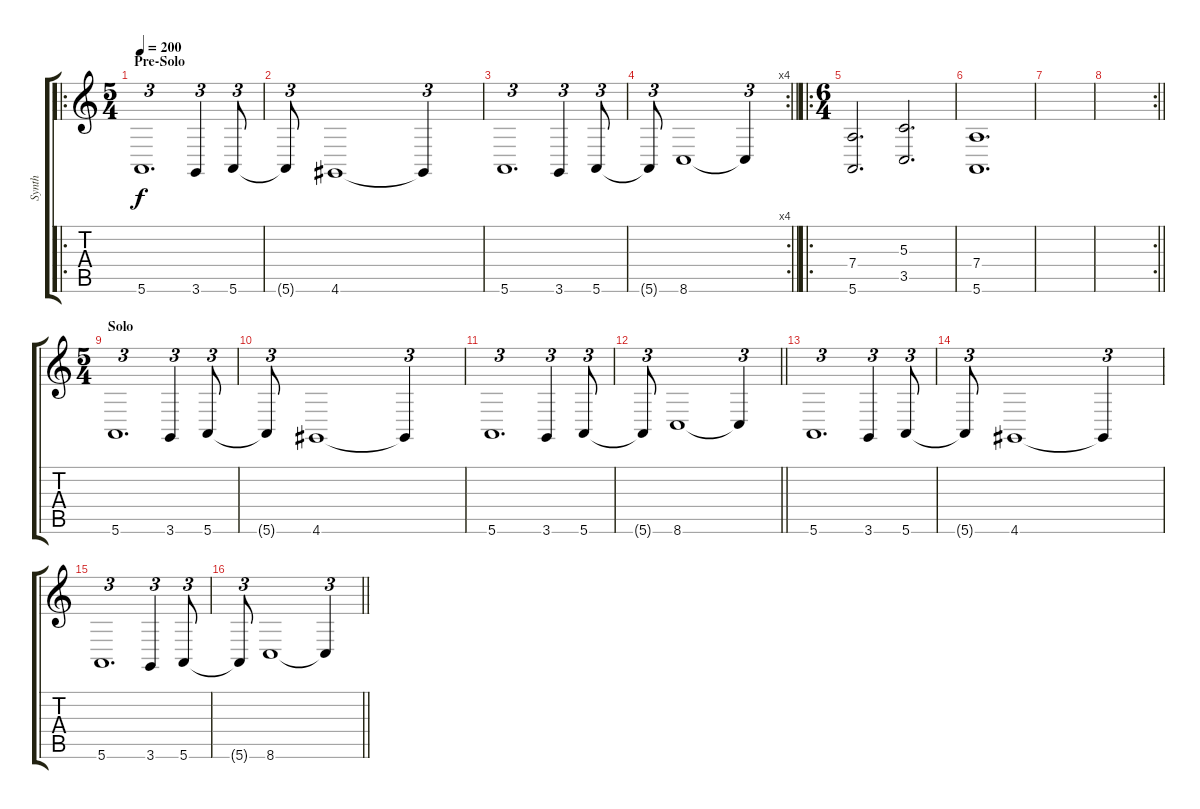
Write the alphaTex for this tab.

\track ("Synth" "Synth") {instrument choiraahs}
\staff {score tabs}
\tuning (E4 B3 G3 D3 A2 E2) {hide}
\ro
\ts (5 4)
\section ("" "Pre-Solo")
\tempo 200
\clef g2
\ks c
5.6.1{d tu (3 2) dy f} 3.6.4{tu (3 2)} 5.6.8{tu (3 2)} |
5.6{t}.8{tu (3 2)} 4.6.1 4.6{t}.4{tu (3 2)} |
5.6.1{d tu (3 2)} 3.6.4{tu (3 2)} 5.6.8{tu (3 2)} |
\rc 4
\barLineRight lightlight
5.6{t}.8{tu (3 2)} 8.6.1 8.6{t}.4{tu (3 2)} |
\ro
\ts (6 4)
(7.4 5.6).2{d} (5.3 3.5).2{d} |
(7.4 5.6).1{d} |
|
\rc 2
\barLineRight lightlight
|
\ts (5 4)
\section ("" "Solo")
5.6.1{d tu (3 2)} 3.6.4{tu (3 2)} 5.6.8{tu (3 2)} |
5.6{t}.8{tu (3 2)} 4.6.1 4.6{t}.4{tu (3 2)} |
5.6.1{d tu (3 2)} 3.6.4{tu (3 2)} 5.6.8{tu (3 2)} |
\barLineRight lightlight
5.6{t}.8{tu (3 2)} 8.6.1 8.6{t}.4{tu (3 2)} |
5.6.1{d tu (3 2)} 3.6.4{tu (3 2)} 5.6.8{tu (3 2)} |
5.6{t}.8{tu (3 2)} 4.6.1 4.6{t}.4{tu (3 2)} |
5.6.1{d tu (3 2)} 3.6.4{tu (3 2)} 5.6.8{tu (3 2)} |
\barLineRight lightlight
5.6{t}.8{tu (3 2)} 8.6.1 8.6{t}.4{tu (3 2)}
